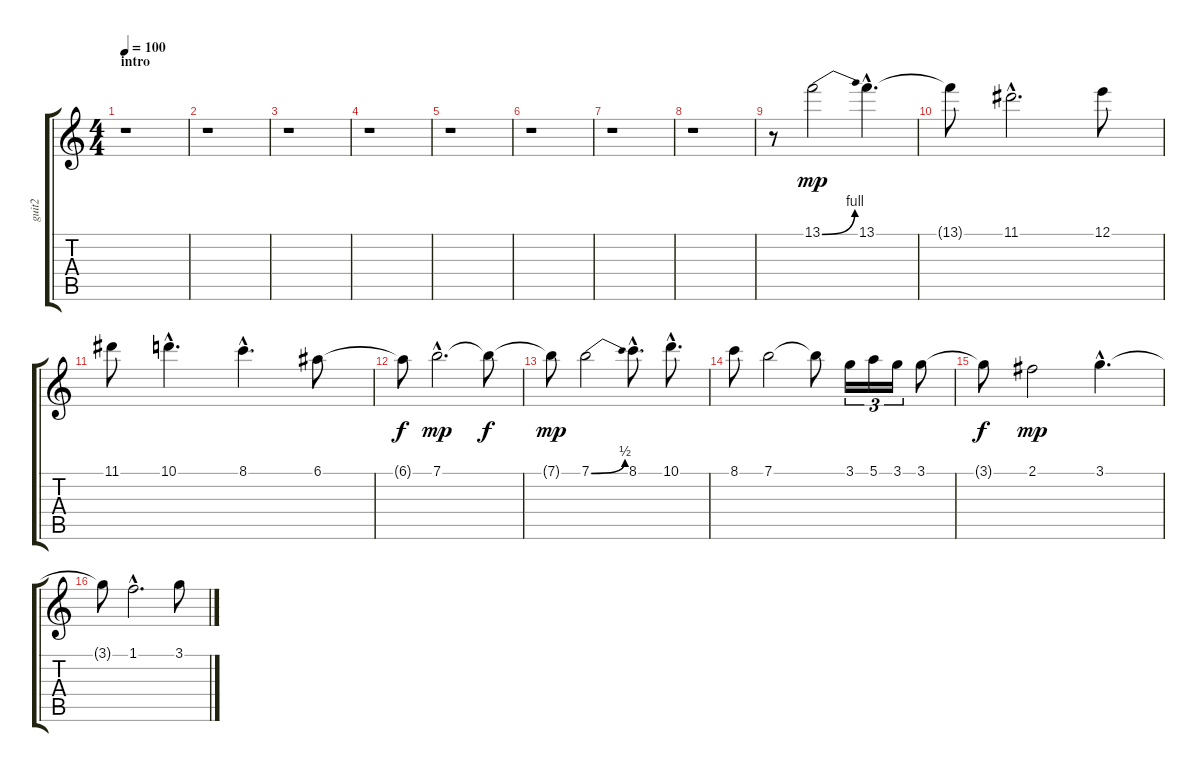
\track ("guit2" "guit2") {instrument distortionguitar}
\staff {score tabs}
\tuning (E4 B3 G3 D3 A2 E2) {hide}
\ts (4 4)
\section ("" "intro")
\tempo 100
\clef g2
\ks c
r.1{dy mp instrument distortionguitar} |
r.1 |
r.1 |
r.1 |
r.1 |
r.1 |
r.1 |
r.1 |
r.8 13.1{be (bend 0 0 60 4)}.2 13.1{hac}.4{d} |
13.1{t}.8 11.1{hac}.2{d} 12.1.8 |
11.1.8 10.1{hac}.4{d} 8.1{hac}.4{d} 6.1.8 |
6.1{t}.8{dy f} 7.1{hac}.2{d dy mp} 7.1{t}.8{dy f} |
7.1{t}.8{dy mp} 7.1{be (bend 0 0 60 2)}.2 8.1{hac}.8{d} 10.1{hac}.8{d} |
8.1.8 7.1.2 7.1{t}.8 3.1.16{tu (3 2)} 5.1.16{tu (3 2)} 3.1.16{tu (3 2)} 3.1.8 |
3.1{t}.8{dy f} 2.1.2{dy mp} 3.1{hac}.4{d} |
3.1{t}.8 1.1{hac}.2{d} 3.1.8
